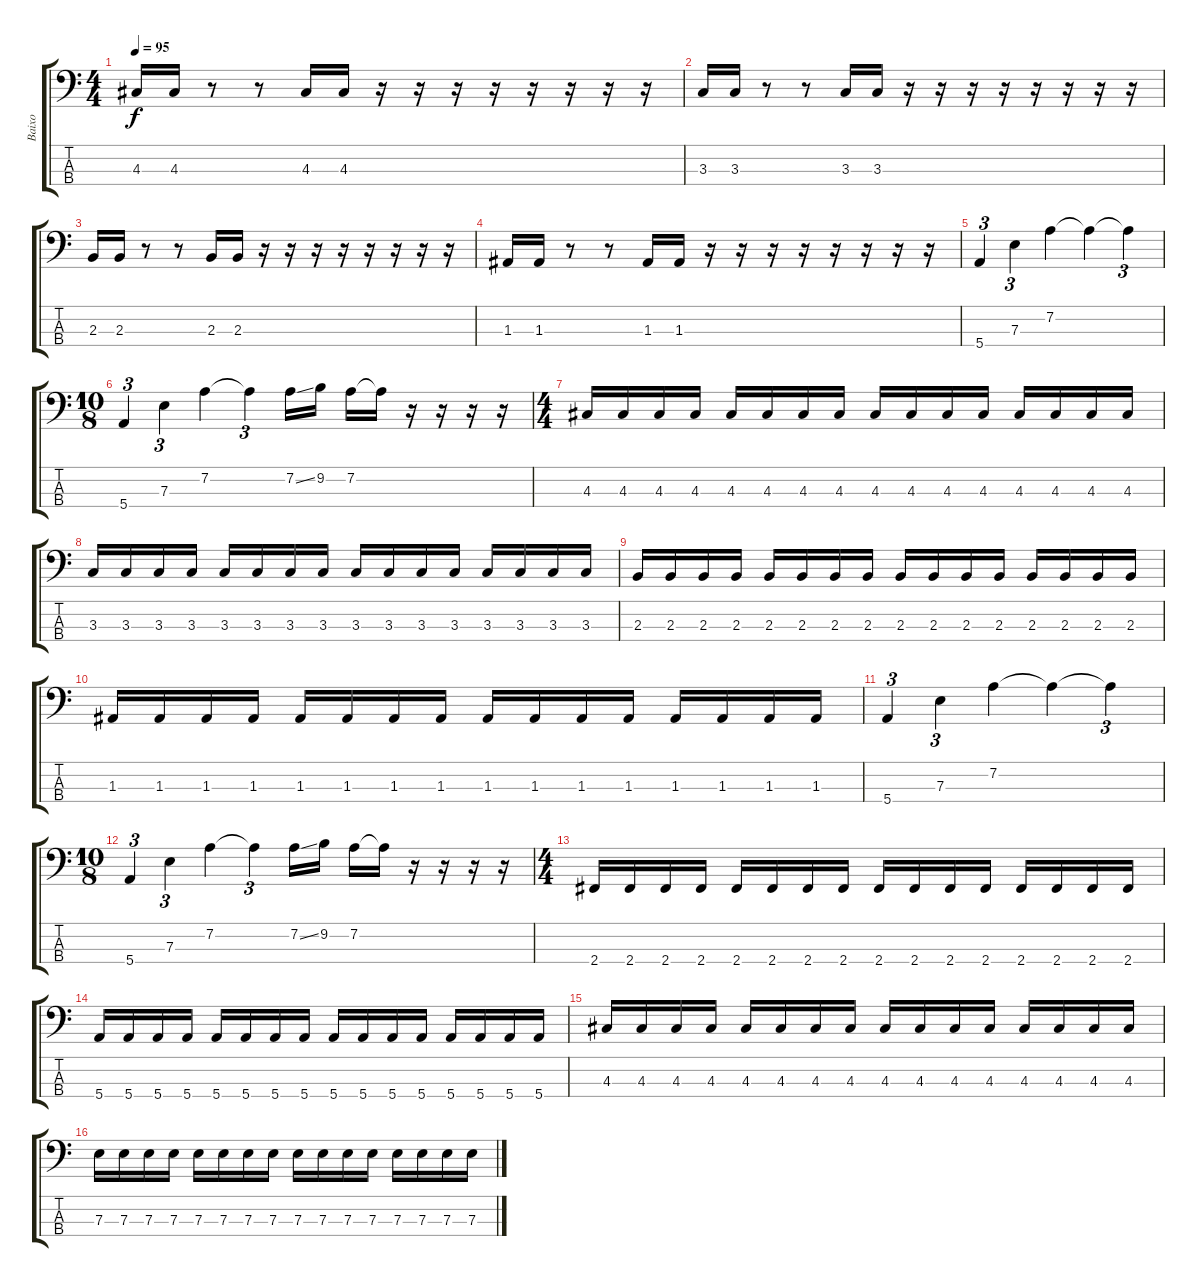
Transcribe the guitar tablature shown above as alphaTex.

\track ("Baixo" "Baixo") {instrument electricbassfinger}
\staff {score tabs}
\tuning (G2 D2 A1 E1) {hide}
\ts (4 4)
\tempo 95
\clef f4
\ks c
4.3.16{dy f} 4.3.16 r.8 r.8 4.3.16 4.3.16 r.16 r.16 r.16 r.16 r.16 r.16 r.16 r.16 |
3.3.16 3.3.16 r.8 r.8 3.3.16 3.3.16 r.16 r.16 r.16 r.16 r.16 r.16 r.16 r.16 |
2.3.16 2.3.16 r.8 r.8 2.3.16 2.3.16 r.16 r.16 r.16 r.16 r.16 r.16 r.16 r.16 |
1.3.16 1.3.16 r.8 r.8 1.3.16 1.3.16 r.16 r.16 r.16 r.16 r.16 r.16 r.16 r.16 |
5.4.4{tu (3 2)} 7.3.4{tu (3 2)} 7.2.4 7.2{t}.4 7.2{t}.4{tu (3 2)} |
\ts (10 8)
5.4.4{tu (3 2)} 7.3.4{tu (3 2)} 7.2.4 7.2{t}.4{tu (3 2)} 7.2{ss}.16 9.2.16 7.2.16 7.2{t}.16 r.16 r.16 r.16 r.16 |
\ts (4 4)
4.3.16 4.3.16 4.3.16 4.3.16 4.3.16 4.3.16 4.3.16 4.3.16 4.3.16 4.3.16 4.3.16 4.3.16 4.3.16 4.3.16 4.3.16 4.3.16 |
3.3.16 3.3.16 3.3.16 3.3.16 3.3.16 3.3.16 3.3.16 3.3.16 3.3.16 3.3.16 3.3.16 3.3.16 3.3.16 3.3.16 3.3.16 3.3.16 |
2.3.16 2.3.16 2.3.16 2.3.16 2.3.16 2.3.16 2.3.16 2.3.16 2.3.16 2.3.16 2.3.16 2.3.16 2.3.16 2.3.16 2.3.16 2.3.16 |
1.3.16 1.3.16 1.3.16 1.3.16 1.3.16 1.3.16 1.3.16 1.3.16 1.3.16 1.3.16 1.3.16 1.3.16 1.3.16 1.3.16 1.3.16 1.3.16 |
5.4.4{tu (3 2)} 7.3.4{tu (3 2)} 7.2.4 7.2{t}.4 7.2{t}.4{tu (3 2)} |
\ts (10 8)
5.4.4{tu (3 2)} 7.3.4{tu (3 2)} 7.2.4 7.2{t}.4{tu (3 2)} 7.2{ss}.16 9.2.16 7.2.16 7.2{t}.16 r.16 r.16 r.16 r.16 |
\ts (4 4)
2.4.16 2.4.16 2.4.16 2.4.16 2.4.16 2.4.16 2.4.16 2.4.16 2.4.16 2.4.16 2.4.16 2.4.16 2.4.16 2.4.16 2.4.16 2.4.16 |
5.4.16 5.4.16 5.4.16 5.4.16 5.4.16 5.4.16 5.4.16 5.4.16 5.4.16 5.4.16 5.4.16 5.4.16 5.4.16 5.4.16 5.4.16 5.4.16 |
4.3.16 4.3.16 4.3.16 4.3.16 4.3.16 4.3.16 4.3.16 4.3.16 4.3.16 4.3.16 4.3.16 4.3.16 4.3.16 4.3.16 4.3.16 4.3.16 |
7.3.16 7.3.16 7.3.16 7.3.16 7.3.16 7.3.16 7.3.16 7.3.16 7.3.16 7.3.16 7.3.16 7.3.16 7.3.16 7.3.16 7.3.16 7.3.16
